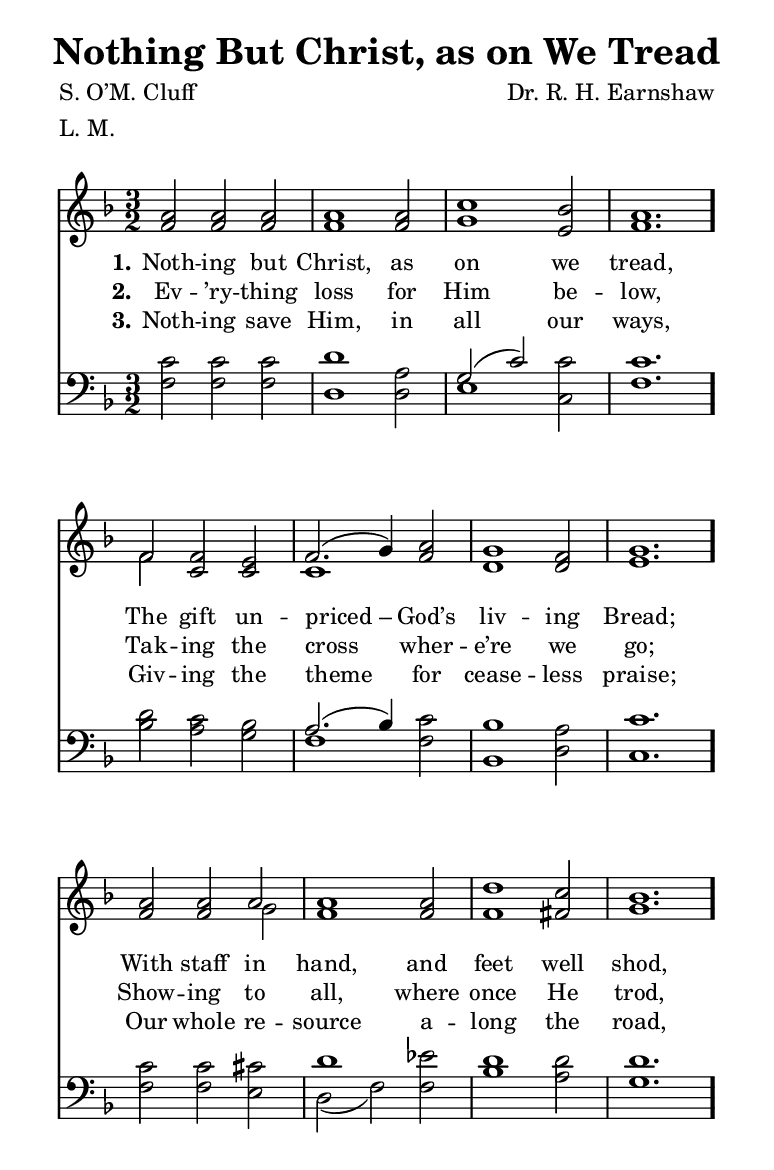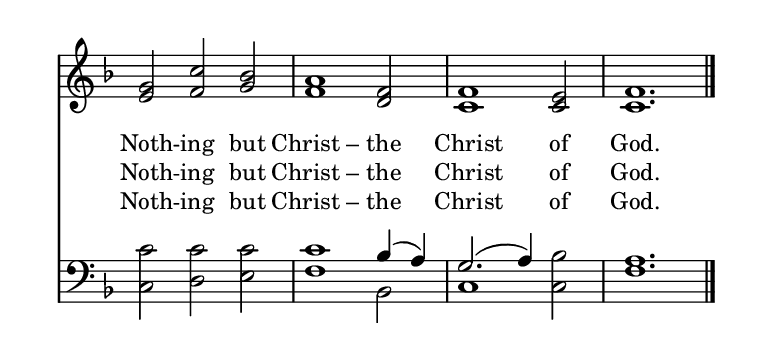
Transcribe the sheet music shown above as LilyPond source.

\include "common/global.ily"
\paper {
  \include "common/paper.ily"
  ragged-last-bottom = ##t
  systems-per-page = ##f
}

\header{
  hymnnumber = "179"
  title = "Nothing But Christ, as on We Tread"
  tunename = "Arizona"
  meter = "L. M."
  poet = "S. O’M. Cluff"
  composer = "Dr. R. H. Earnshaw"
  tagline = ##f
}

global = {
  \include "common/overrides.ily"
  \override Staff.TimeSignature.style = #'numbered
  \time 3/2
  \override Score.MetronomeMark.transparent = ##t % hide all fermata changes too
  \tempo 2=100
  \key f \major
  \autoBeamOff
}

notesSoprano = {
\global
\relative c'' {

  a2 a a | a1 a2 | c1 bes2 | a1. |
  f2 f e | f2.( g4) a2 | g1 f2 | g1. |
  a2 a a | a1 a2 | d1 c2 | bes1. |
  g2 c bes | a1 f2 | f1 e2 | f1. |

  \bar "|."

}
}

notesAlto = {
\global
\relative e' {

  f2 f f | f1 f2 | g1 e2 | f1. |
  f2 c c | c1 f2 | d1 d2 | e1. |
  f2 f g | f1 f2 | f1 fis2 | g1. |
  e2 f g | f1 d2 | c1 c2 | c1. |

}
}

notesTenor = {
\global
\relative a {

  c2 c c | d1 a2 | g( c) c | c1. |
  d2 c bes | a2.( bes4) c2 | bes1 a2 | c1. |
  c2 c cis | d1 ees2 | d1 d2 | d1. |
  c2 c c | c1 bes4( a) | g2.( a4) bes2 | a1. |

}
}

notesBass = {
\global
\relative f {

  f2 f f | d1 d2 | e1 c2 | f1. |
  bes2 a g | f1 f2 | bes,1 d2 | c1. |
  f2 f e | d( f) f | bes1 a2 | g1. |
  c,2 d e | f1 bes,2 | c1 c2 | f1. |

}
}

wordsA = \lyricmode {
\set stanza = "1."

Noth -- ing but Christ, as on we tread, \bar "."
The gift un -- priced_– God’s liv -- ing Bread; \bar "."
With staff in hand, and feet well shod, \bar "."
Noth -- ing but Christ_– the Christ of God. \bar "."

}

wordsB = \lyricmode {
\set stanza = "2."

Ev -- ’ry -- thing loss for Him be -- low,
Tak -- ing the cross wher -- e’re we go;
Show -- ing to all, where once He trod,
Noth -- ing but Christ_– the Christ of God.

}

wordsC = \lyricmode {
\set stanza = "3."

Noth -- ing save Him, in all our ways,
Giv -- ing the theme for cease -- less praise;
Our whole re -- source a -- long the road,
Noth -- ing but Christ_– the Christ of God.

}

\score {
  \context ChoirStaff <<
    \context Staff = upper <<
      \set Staff.autoBeaming = ##f
      \set ChoirStaff.systemStartDelimiter = #'SystemStartBar
      \set ChoirStaff.printPartCombineTexts = ##f
      \partcombine #'(2 . 9) \notesSoprano \notesAlto
      \context NullVoice = sopranos { \voiceOne << \notesSoprano >> }
      \context Lyrics = one   \lyricsto sopranos \wordsA
      \context Lyrics = two   \lyricsto sopranos \wordsB
      \context Lyrics = three \lyricsto sopranos \wordsC
    >>
    \context Staff = men <<
      \set Staff.autoBeaming = ##f
      \clef bass
      \set ChoirStaff.printPartCombineTexts = ##f
      \partcombine #'(2 . 9) \notesTenor \notesBass
    >>
  >>
  \layout {
    \include "common/layout.ily"
  }
  \midi{
    \include "common/midi.ily"
  }
}

\version "2.19.49"  % necessary for upgrading to future LilyPond versions.

% vi:set et ts=2 sw=2 ai nocindent syntax=lilypond:
